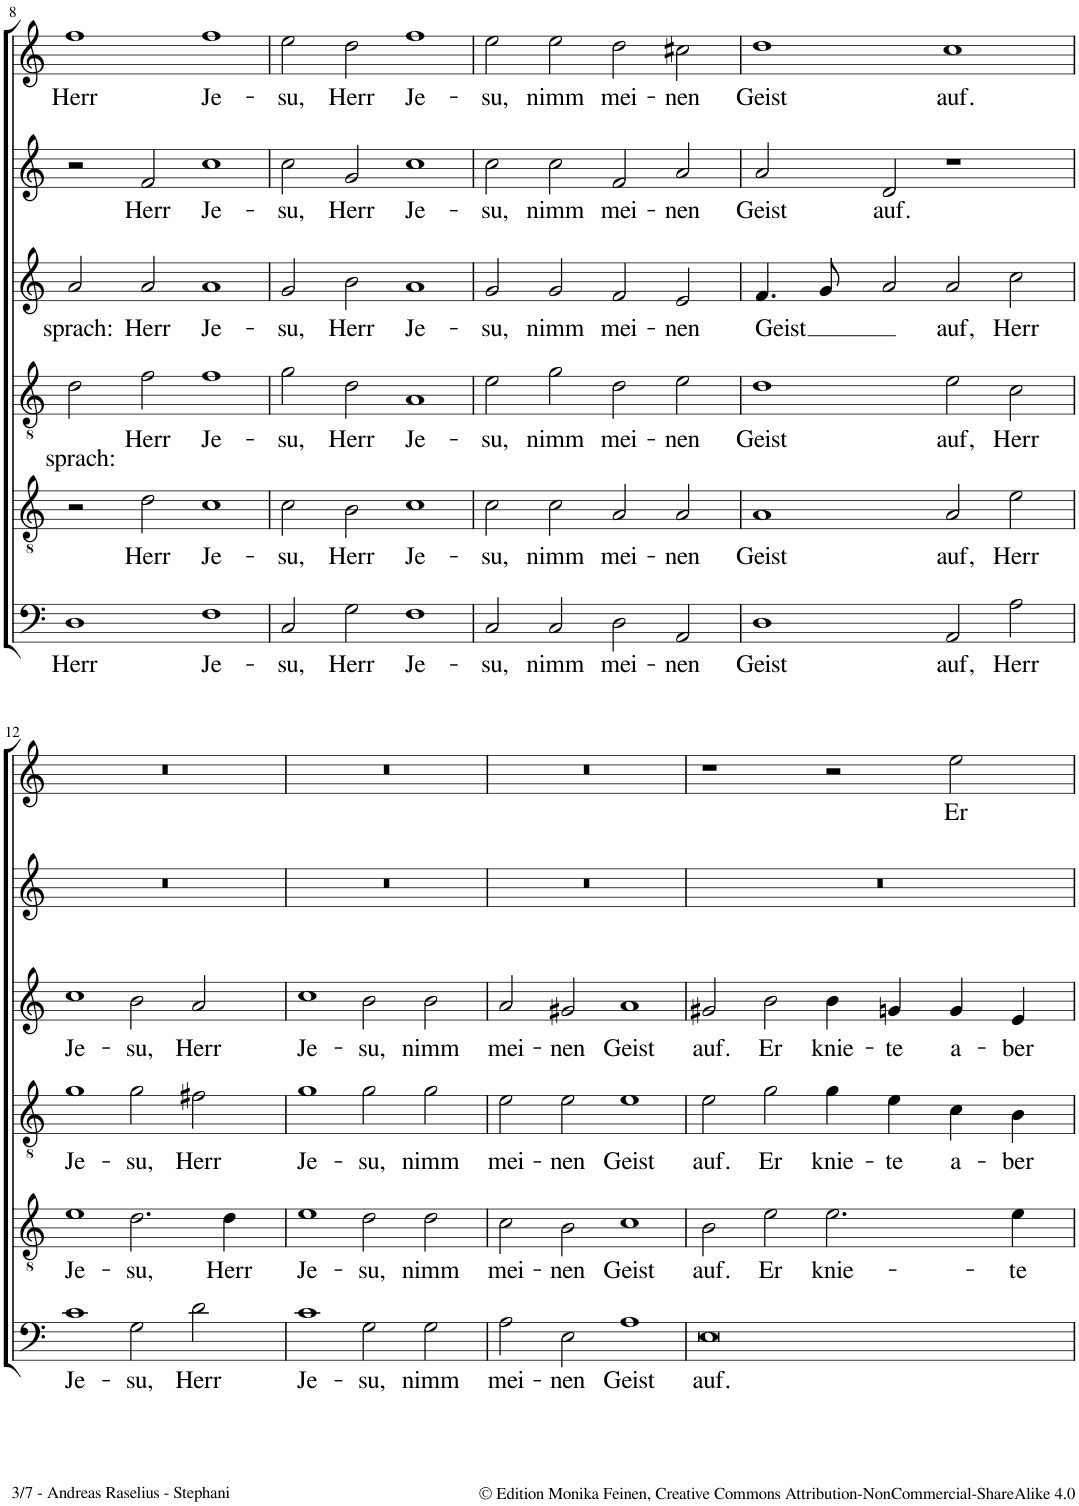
**kern	**text	**kern	**text	**kern	**text	**kern	**text	**kern	**text	**kern	**text
*part6	*part6	*part5	*part5	*part4	*part4	*part3	*part3	*part2	*part2	*part1	*part1
*staff6	*staff6	*staff5	*staff5	*staff4	*staff4	*staff3	*staff3	*staff2	*staff2	*staff1	*staff1
*I"Bassus	*	*I"Tenor	*	*I"Quintus	*	*I"Altus	*	*I"Sextus	*	*I"Cantus	*
!!LO:PB:g=z
*clefF4	*	*clefGv2	*	*clefGv2	*	*clefG2	*	*clefG2	*	*clefG2	*
*k[]	*	*k[]	*	*k[]	*	*k[]	*	*k[]	*	*k[]	*
*M4/2	*	*M4/2	*	*M4/2	*	*M4/2	*	*M4/2	*	*M4/2	*
*met(c)	*	*met(c)	*	*met(c)	*	*met(c)	*	*met(c)	*	*met(c)	*
=8	=8	=8	=8	=8	=8	=8	=8	=8	=8	=8	=8
!	!LO:LY:b	!	!	!	!LO:LY:b	!	!LO:LY:b	!	!	!	!LO:LY:b
1D	Herr	2r	.	2d\	sprach:	2a/	sprach:	2r	.	1ff	Herr
!	!	!	!LO:LY:b	!	!LO:LY:b	!	!LO:LY:b	!	!LO:LY:b	!	!
.	.	2d\	Herr	2f\	Herr	2a/	Herr	2f/	Herr	.	.
!	!LO:LY:b	!	!LO:LY:b	!	!LO:LY:b	!	!LO:LY:b	!	!LO:LY:b	!	!LO:LY:b
1F	Je-	1c	Je-	1f	Je-	1a	Je-	1cc	Je-	1ff	Je-
=9	=9	=9	=9	=9	=9	=9	=9	=9	=9	=9	=9
!	!LO:LY:b	!	!LO:LY:b	!	!LO:LY:b	!	!LO:LY:b	!	!LO:LY:b	!	!LO:LY:b
2C/	-su,	2c\	-su,	2g\	-su,	2g/	-su,	2cc\	-su,	2ee\	-su,
!	!LO:LY:b	!	!LO:LY:b	!	!LO:LY:b	!	!LO:LY:b	!	!LO:LY:b	!	!LO:LY:b
2G\	Herr	2B\	Herr	2d\	Herr	2b\	Herr	2g/	Herr	2dd\	Herr
!	!LO:LY:b	!	!LO:LY:b	!	!LO:LY:b	!	!LO:LY:b	!	!LO:LY:b	!	!LO:LY:b
1F	Je-	1c	Je-	1A	Je-	1a	Je-	1cc	Je-	1ff	Je-
=10	=10	=10	=10	=10	=10	=10	=10	=10	=10	=10	=10
!	!LO:LY:b	!	!LO:LY:b	!	!LO:LY:b	!	!LO:LY:b	!	!LO:LY:b	!	!LO:LY:b
2C/	-su,	2c\	-su,	2e\	-su,	2g/	-su,	2cc\	-su,	2ee\	-su,
!	!LO:LY:b	!	!LO:LY:b	!	!LO:LY:b	!	!LO:LY:b	!	!LO:LY:b	!	!LO:LY:b
2C/	nimm	2c\	nimm	2g\	nimm	2g/	nimm	2cc\	nimm	2ee\	nimm
!	!LO:LY:b	!	!LO:LY:b	!	!LO:LY:b	!	!LO:LY:b	!	!LO:LY:b	!	!LO:LY:b
2D\	mei-	2A/	mei-	2d\	mei-	2f/	mei-	2f/	mei-	2dd\	mei-
!	!LO:LY:b	!	!LO:LY:b	!	!LO:LY:b	!	!LO:LY:b	!	!LO:LY:b	!	!LO:LY:b
2AA/	-nen	2A/	-nen	2e\	-nen	2e/	-nen	2a/	-nen	2cc#X\	-nen
=11	=11	=11	=11	=11	=11	=11	=11	=11	=11	=11	=11
!	!LO:LY:b	!	!LO:LY:b	!	!LO:LY:b	!	!LO:LY:b	!	!LO:LY:b	!	!LO:LY:b
1D	Geist	1A	Geist	1d	Geist	4.f/	Geist	2a/	Geist	1dd	Geist
.	.	.	.	.	.	8g/	.	.	.	.	.
!	!	!	!	!	!	!	!	!	!LO:LY:b	!	!
.	.	.	.	.	.	2a/	.	2d/	auf.	.	.
!	!LO:LY:b	!	!LO:LY:b	!	!LO:LY:b	!	!LO:LY:b	!	!	!	!LO:LY:b
2AA/	auf,	2A/	auf,	2e\	auf,	2a/	auf,	1r	.	1cc	auf.
!	!LO:LY:b	!	!LO:LY:b	!	!LO:LY:b	!	!LO:LY:b	!	!	!	!
2A\	Herr	2e\	Herr	2c\	Herr	2cc\	Herr	.	.	.	.
!!LO:LB:g=z
=12	=12	=12	=12	=12	=12	=12	=12	=12	=12	=12	=12
!	!LO:LY:b	!	!LO:LY:b	!	!LO:LY:b	!	!LO:LY:b	!	!	!	!
1c	Je-	1e	Je-	1g	Je-	1cc	Je-	0r	.	0r	.
!	!LO:LY:b	!	!LO:LY:b	!	!LO:LY:b	!	!LO:LY:b	!	!	!	!
2G\	-su,	2.d\	-su,	2g\	-su,	2b\	-su,	.	.	.	.
!	!LO:LY:b	!	!	!	!LO:LY:b	!	!LO:LY:b	!	!	!	!
2d\	Herr	.	.	2f#X\	Herr	2a/	Herr	.	.	.	.
!	!	!	!LO:LY:b	!	!	!	!	!	!	!	!
.	.	4d\	Herr	.	.	.	.	.	.	.	.
=13	=13	=13	=13	=13	=13	=13	=13	=13	=13	=13	=13
!	!LO:LY:b	!	!LO:LY:b	!	!LO:LY:b	!	!LO:LY:b	!	!	!	!
1c	Je-	1e	Je-	1g	Je-	1cc	Je-	0r	.	0r	.
!	!LO:LY:b	!	!LO:LY:b	!	!LO:LY:b	!	!LO:LY:b	!	!	!	!
2G\	-su,	2d\	-su,	2g\	-su,	2b\	-su,	.	.	.	.
!	!LO:LY:b	!	!LO:LY:b	!	!LO:LY:b	!	!LO:LY:b	!	!	!	!
2G\	nimm	2d\	nimm	2g\	nimm	2b\	nimm	.	.	.	.
=14	=14	=14	=14	=14	=14	=14	=14	=14	=14	=14	=14
!	!LO:LY:b	!	!LO:LY:b	!	!LO:LY:b	!	!LO:LY:b	!	!	!	!
2A\	mei-	2c\	mei-	2e\	mei-	2a/	mei-	0r	.	0r	.
!	!LO:LY:b	!	!LO:LY:b	!	!LO:LY:b	!	!LO:LY:b	!	!	!	!
2E\	-nen	2B\	-nen	2e\	-nen	2g#X/	-nen	.	.	.	.
!	!LO:LY:b	!	!LO:LY:b	!	!LO:LY:b	!	!LO:LY:b	!	!	!	!
1A	Geist	1c	Geist	1e	Geist	1a	Geist	.	.	.	.
=15	=15	=15	=15	=15	=15	=15	=15	=15	=15	=15	=15
!	!LO:LY:b	!	!LO:LY:b	!	!LO:LY:b	!	!LO:LY:b	!	!	!	!
0E	auf.	2B\	auf.	2e\	auf.	2g#X/	auf.	0r	.	1r	.
!	!	!	!LO:LY:b	!	!LO:LY:b	!	!LO:LY:b	!	!	!	!
.	.	2e\	Er	2g\	Er	2b\	Er	.	.	.	.
!	!	!	!LO:LY:b	!	!LO:LY:b	!	!LO:LY:b	!	!	!	!
.	.	2.e\	knie-	4g\	knie-	4b\	knie-	.	.	2r	.
!	!	!	!	!	!LO:LY:b	!	!LO:LY:b	!	!	!	!
.	.	.	.	4e\	-te	4gn/	-te	.	.	.	.
!	!	!	!	!	!LO:LY:b	!	!LO:LY:b	!	!	!	!LO:LY:b
.	.	.	.	4c\	a-	4g/	a-	.	.	2ee\	Er
!	!	!	!LO:LY:b	!	!LO:LY:b	!	!LO:LY:b	!	!	!	!
.	.	4e\	-te	4B\	-ber	4e/	-ber	.	.	.	.
=	=	=	=	=	=	=	=	=	=	=	=
*-	*-	*-	*-	*-	*-	*-	*-	*-	*-	*-	*-
